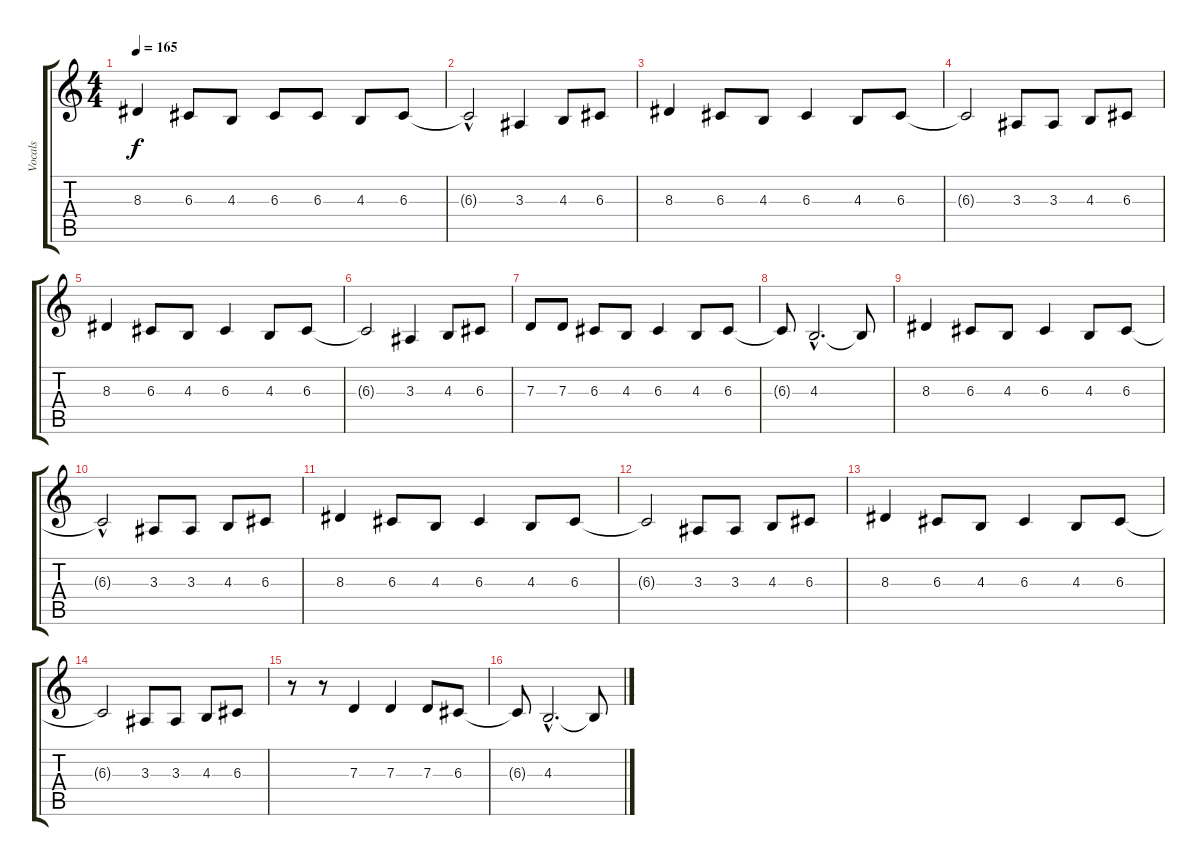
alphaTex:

\track ("Vocals" "Vocals") {instrument tenorsax}
\staff {score tabs}
\tuning (E4 B3 G3 D3 A2 E2) {hide}
\ts (4 4)
\tempo 165
\clef g2
\ks c
8.3.4{dy f} 6.3.8 4.3.8 6.3.8 6.3.8 4.3.8 6.3.8 |
6.3{hac t}.2 3.3.4 4.3.8 6.3.8 |
8.3.4 6.3.8 4.3.8 6.3.4 4.3.8 6.3.8 |
6.3{t}.2 3.3.8 3.3.8 4.3.8 6.3.8 |
8.3.4 6.3.8 4.3.8 6.3.4 4.3.8 6.3.8 |
6.3{t}.2 3.3.4 4.3.8 6.3.8 |
7.3.8 7.3.8 6.3.8 4.3.8 6.3.4 4.3.8 6.3.8 |
6.3{t}.8 4.3{hac}.2{d} 4.3{t}.8 |
8.3.4 6.3.8 4.3.8 6.3.4 4.3.8 6.3.8 |
6.3{hac t}.2 3.3.8 3.3.8 4.3.8 6.3.8 |
8.3.4 6.3.8 4.3.8 6.3.4 4.3.8 6.3.8 |
6.3{t}.2 3.3.8 3.3.8 4.3.8 6.3.8 |
8.3.4 6.3.8 4.3.8 6.3.4 4.3.8 6.3.8 |
6.3{t}.2 3.3.8 3.3.8 4.3.8 6.3.8 |
r.8 r.8 7.3.4 7.3.4 7.3.8 6.3.8 |
6.3{t}.8 4.3{hac}.2{d} 4.3{t}.8
